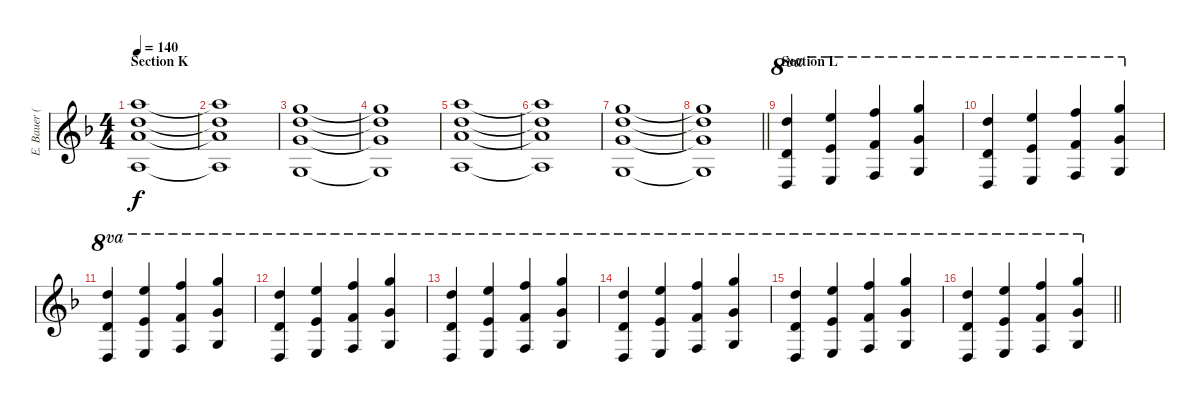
\track ("E. Bauer (Keyboard)" "E. Bauer (") {instrument stringensemble1}
\staff {score}
\tuning (E4 B3 G3 D3 A2 E2 B1) {hide}
\ts (4 4)
\section ("" "Section K")
\tempo 140
\clef g2
\ks dminor
(17.1 15.2 14.3 7.4).1{dy f} |
(17.1{t} 15.2{t} 14.3{t} 7.4{t}).1 |
(15.1 15.2 12.3 5.4).1 |
(15.1{t} 15.2{t} 12.3{t} 5.4{t}).1 |
(17.1 15.2 14.3 7.4).1 |
(17.1{t} 15.2{t} 14.3{t} 7.4{t}).1 |
(15.1 15.2 12.3 5.4).1 |
\barLineRight lightlight
(15.1{t} 15.2{t} 12.3{t} 5.4{t}).1 |
\section ("" "Section L")
(22.1 15.2 7.3).4{ot 8va} (24.1 17.2 9.3).4{ot 8va} (13.1 30.2 10.3).4{ot 8va} (27.1 20.2 12.3).4{ot 8va} |
(22.1 15.2 7.3).4{ot 8va} (24.1 17.2 9.3).4{ot 8va} (13.1 30.2 10.3).4{ot 8va} (27.1 20.2 12.3).4{ot 8va} |
(22.1 15.2 7.3).4{ot 8va} (24.1 17.2 9.3).4{ot 8va} (13.1 30.2 10.3).4{ot 8va} (27.1 20.2 12.3).4{ot 8va} |
(22.1 15.2 7.3).4{ot 8va} (24.1 17.2 9.3).4{ot 8va} (13.1 30.2 10.3).4{ot 8va} (27.1 20.2 12.3).4{ot 8va} |
(22.1 15.2 7.3).4{ot 8va} (24.1 17.2 9.3).4{ot 8va} (13.1 30.2 10.3).4{ot 8va} (27.1 20.2 12.3).4{ot 8va} |
(22.1 15.2 7.3).4{ot 8va} (24.1 17.2 9.3).4{ot 8va} (13.1 30.2 10.3).4{ot 8va} (27.1 20.2 12.3).4{ot 8va} |
(22.1 15.2 7.3).4{ot 8va} (24.1 17.2 9.3).4{ot 8va} (13.1 30.2 10.3).4{ot 8va} (27.1 20.2 12.3).4{ot 8va} |
\barLineRight lightlight
(22.1 15.2 7.3).4{ot 8va} (24.1 17.2 9.3).4{ot 8va} (13.1 30.2 10.3).4{ot 8va} (27.1 20.2 12.3).4{ot 8va}
